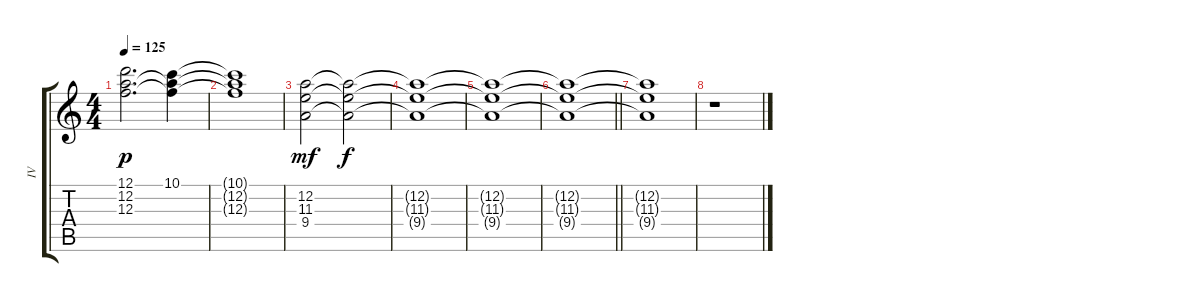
\track ("IV" "IV") {instrument acousticguitarsteel}
\staff {score tabs}
\tuning (D4 A3 F3 C3 G2 D2) {hide}
\ts (4 4)
\tempo 125
\clef g2
\ks c
(12.1 12.2 12.3).2{d dy p} (10.1 12.2{t} 12.3{t}).4 |
(10.1{t} 12.2{t} 12.3{t}).1 |
(12.2 11.3 9.4).2{dy mf} (12.2{t} 11.3{t} 9.4{t}).2{dy f} |
(12.2{t} 11.3{t} 9.4{t}).1{volume 0} |
(12.2{t} 11.3{t} 9.4{t}).1 |
\barLineRight lightlight
(12.2{t} 11.3{t} 9.4{t}).1 |
\section ("" "")
(12.2{t} 11.3{t} 9.4{t}).1 |
r.1
